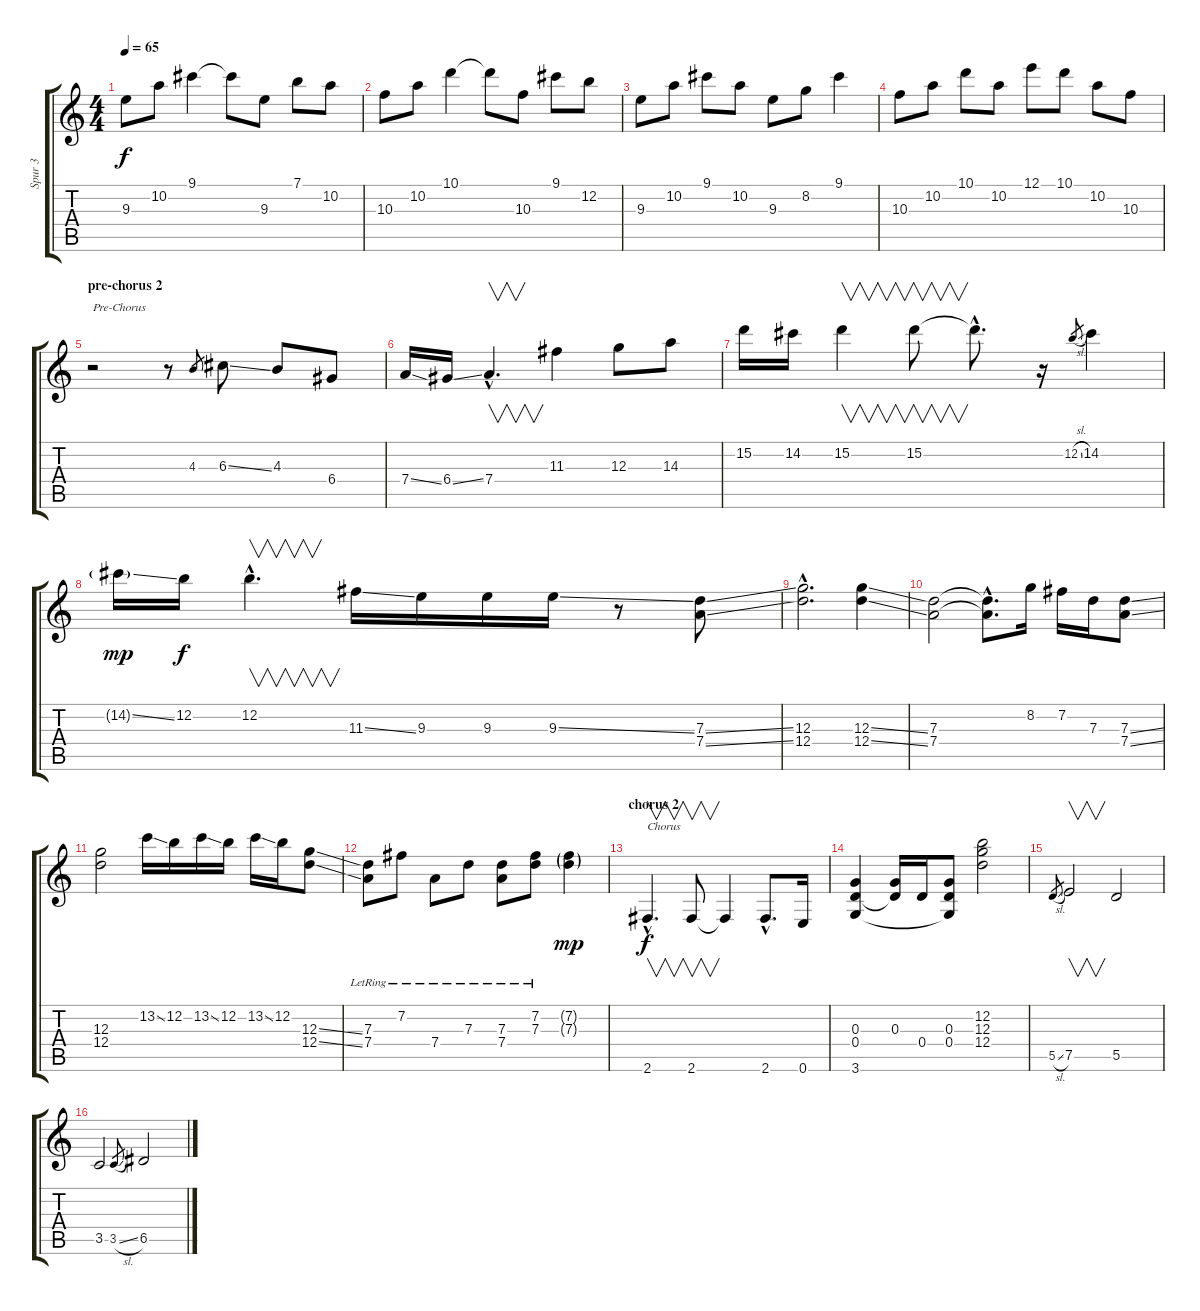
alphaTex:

\track ("Spur 3" "Spur 3") {instrument overdrivenguitar}
\staff {score tabs}
\tuning (E4 B3 G3 D3 A2 E2) {hide}
\ts (4 4)
\tempo 65
\clef g2
\ks c
9.3.8{dy f} 10.2.8 9.1.4 9.1{t}.8 9.3.8 7.1.8 10.2.8 |
10.3.8 10.2.8 10.1.4 10.1{t}.8 10.3.8 9.1.8 12.2.8 |
9.3.8 10.2.8 9.1.8 10.2.8 9.3.8 8.2.8 9.1.4 |
10.3.8 10.2.8 10.1.8 10.2.8 12.1.8 10.1.8 10.2.8 10.3.8 |
\section ("" "pre-chorus 2")
r.2{txt "Pre-Chorus"} r.8 4.3.8{gr} 6.3{ss}.8 4.3.8 6.4.8 |
7.4{ss}.16 6.4{ss}.16 7.4{hac}.4{v d} 11.3.4 12.3.8 14.3.8 |
15.2.16 14.2.16 15.2.4{v} 15.2.8{v} 15.2{hac t}.8{d} r.16 12.2{sl}.8{gr} 14.2.4 |
14.2{ss g}.16{dy mp} 12.2.16{dy f} 12.2{hac}.4{v d} 11.3{ss}.16 9.3.16 9.3.16 9.3{ss}.16 r.8 (7.3{ss} 7.4{ss}).8 |
(12.3{hac} 12.4{hac}).2{d} (12.3{ss} 12.4{ss}).4 |
(7.3 7.4).2 (7.3{hac t} 7.4{hac t}).8{d} 8.2.16 7.2.16 7.3.16 (7.3{ss} 7.4{ss}).8 |
(12.3 12.4).2 13.2{ss}.16 12.2.16 13.2{ss}.16 12.2.16 13.2{ss}.16 12.2.16 (12.3{ss} 12.4{ss}).8 |
(7.3{lr} 7.4{lr}).8 7.2{lr}.8 7.4{lr}.8 7.3{lr}.8 (7.3{lr} 7.4{lr}).8 (7.2{lr} 7.3{lr}).8 (7.2{g} 7.3{g}).4{dy mp} |
\section ("" "chorus 2")
2.6{hac}.4{v d txt "Chorus" dy f} 2.6.8{v} 2.6{t}.4 2.6{hac}.8{d} 0.6.16 |
(0.3 0.4 3.6).4 (0.3 0.4{t}).16 0.4.16 (0.3 0.4 3.6{t}).8 (12.2 12.3 12.4).2 |
5.5{sl}.8{gr} 7.5.2{v} 5.5.2 |
3.5.2 3.5{sl}.8{gr} 6.5.2
